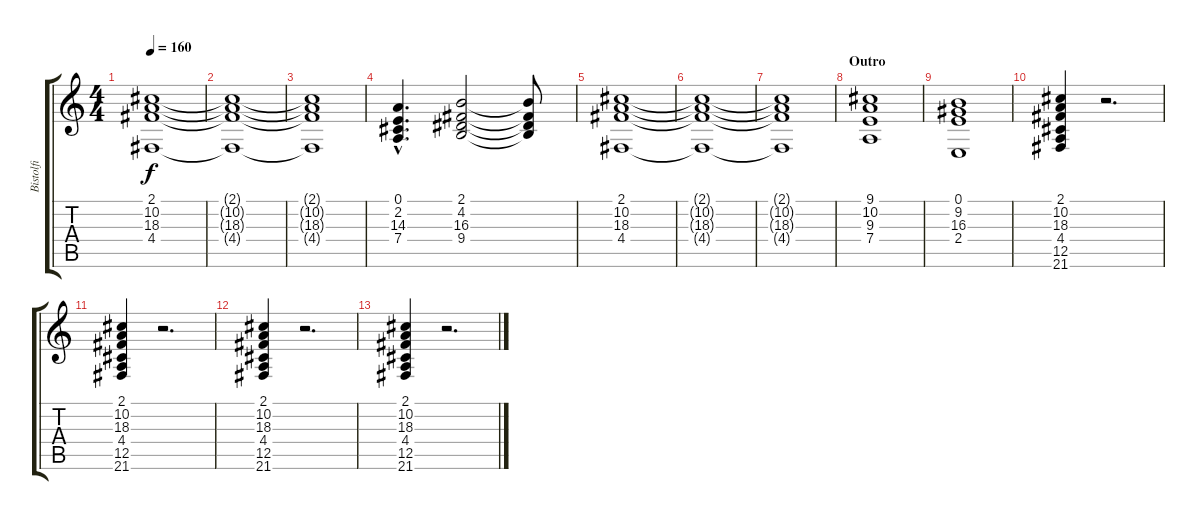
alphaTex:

\track ("Bistolfi" "Bistolfi") {instrument stringensemble1}
\staff {score tabs}
\tuning (E4 B3 G3 D3 A2 E2) {hide}
\ts (4 4)
\tempo 160
\clef g2
\ks c
(2.1 10.2 18.3 4.4).1{dy f} |
(2.1{t} 10.2{t} 18.3{t} 4.4{t}).1 |
(2.1{t} 10.2{t} 18.3{t} 4.4{t}).1 |
(0.1{hac} 2.2{hac} 14.3{hac} 7.4{hac}).4{d} (2.1 4.2 16.3 9.4).2 (2.1{t} 4.2{t} 16.3{t} 9.4{t}).8 |
(2.1 10.2 18.3 4.4).1 |
(2.1{t} 10.2{t} 18.3{t} 4.4{t}).1 |
(2.1{t} 10.2{t} 18.3{t} 4.4{t}).1 |
\section ("" "Outro")
(9.1 10.2 9.3 7.4).1 |
(0.1 9.2 16.3 2.4).1 |
(2.1 10.2 18.3 4.4 12.5 21.6).4 r.2{d} |
(2.1 10.2 18.3 4.4 12.5 21.6).4 r.2{d} |
(2.1 10.2 18.3 4.4 12.5 21.6).4 r.2{d} |
(2.1 10.2 18.3 4.4 12.5 21.6).4 r.2{d}
